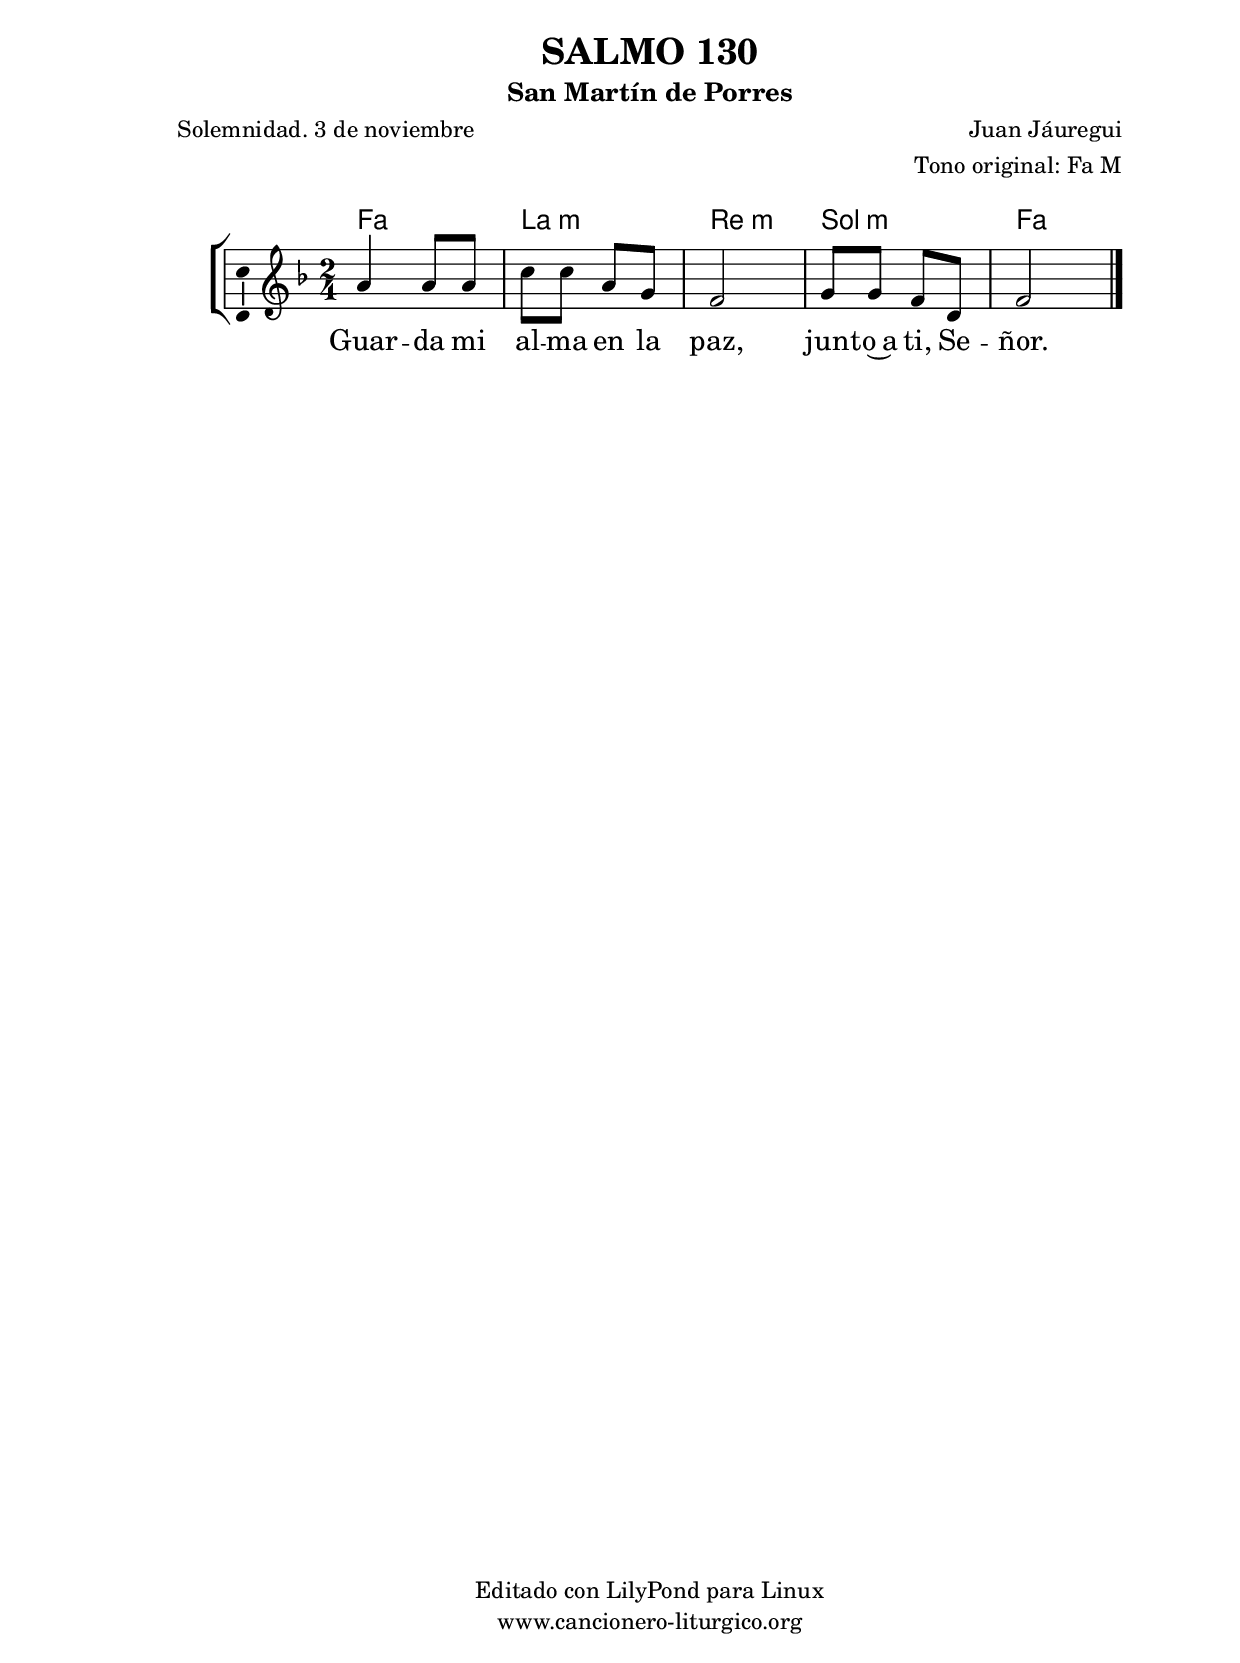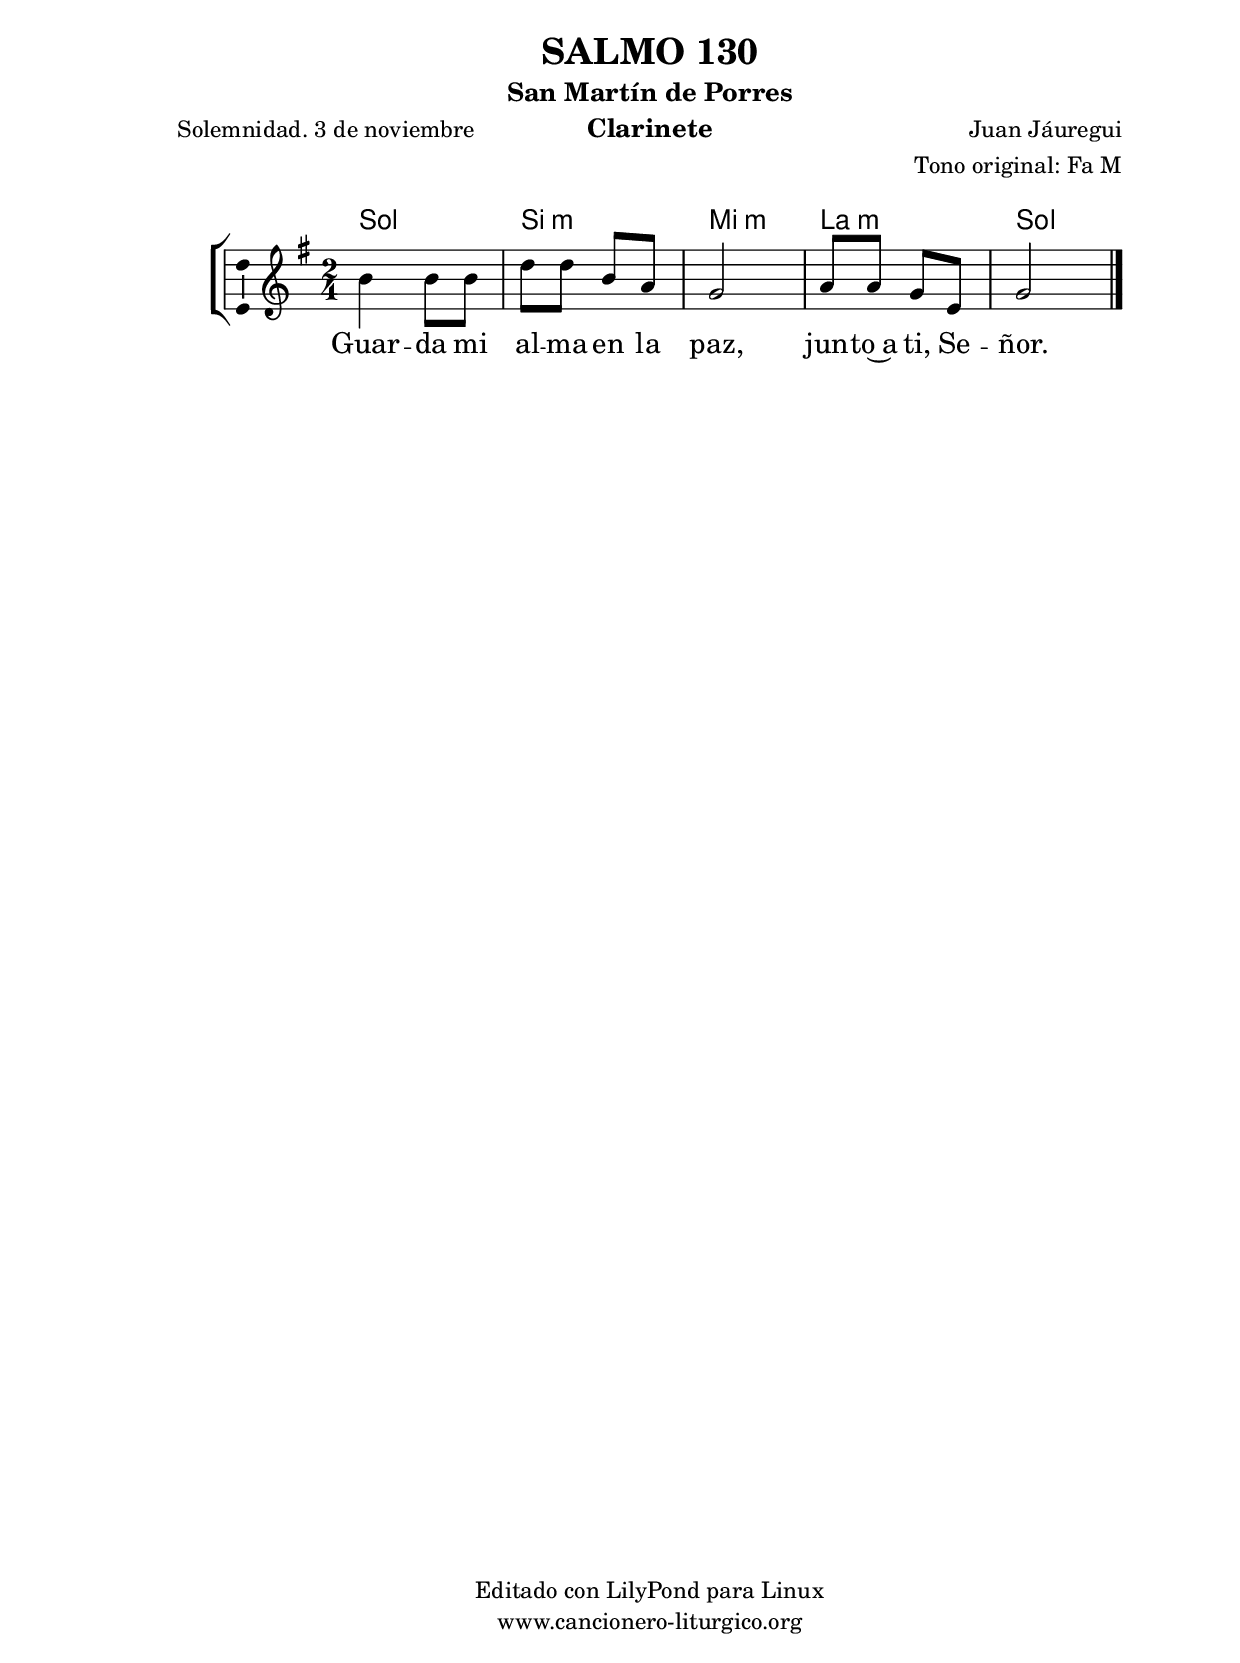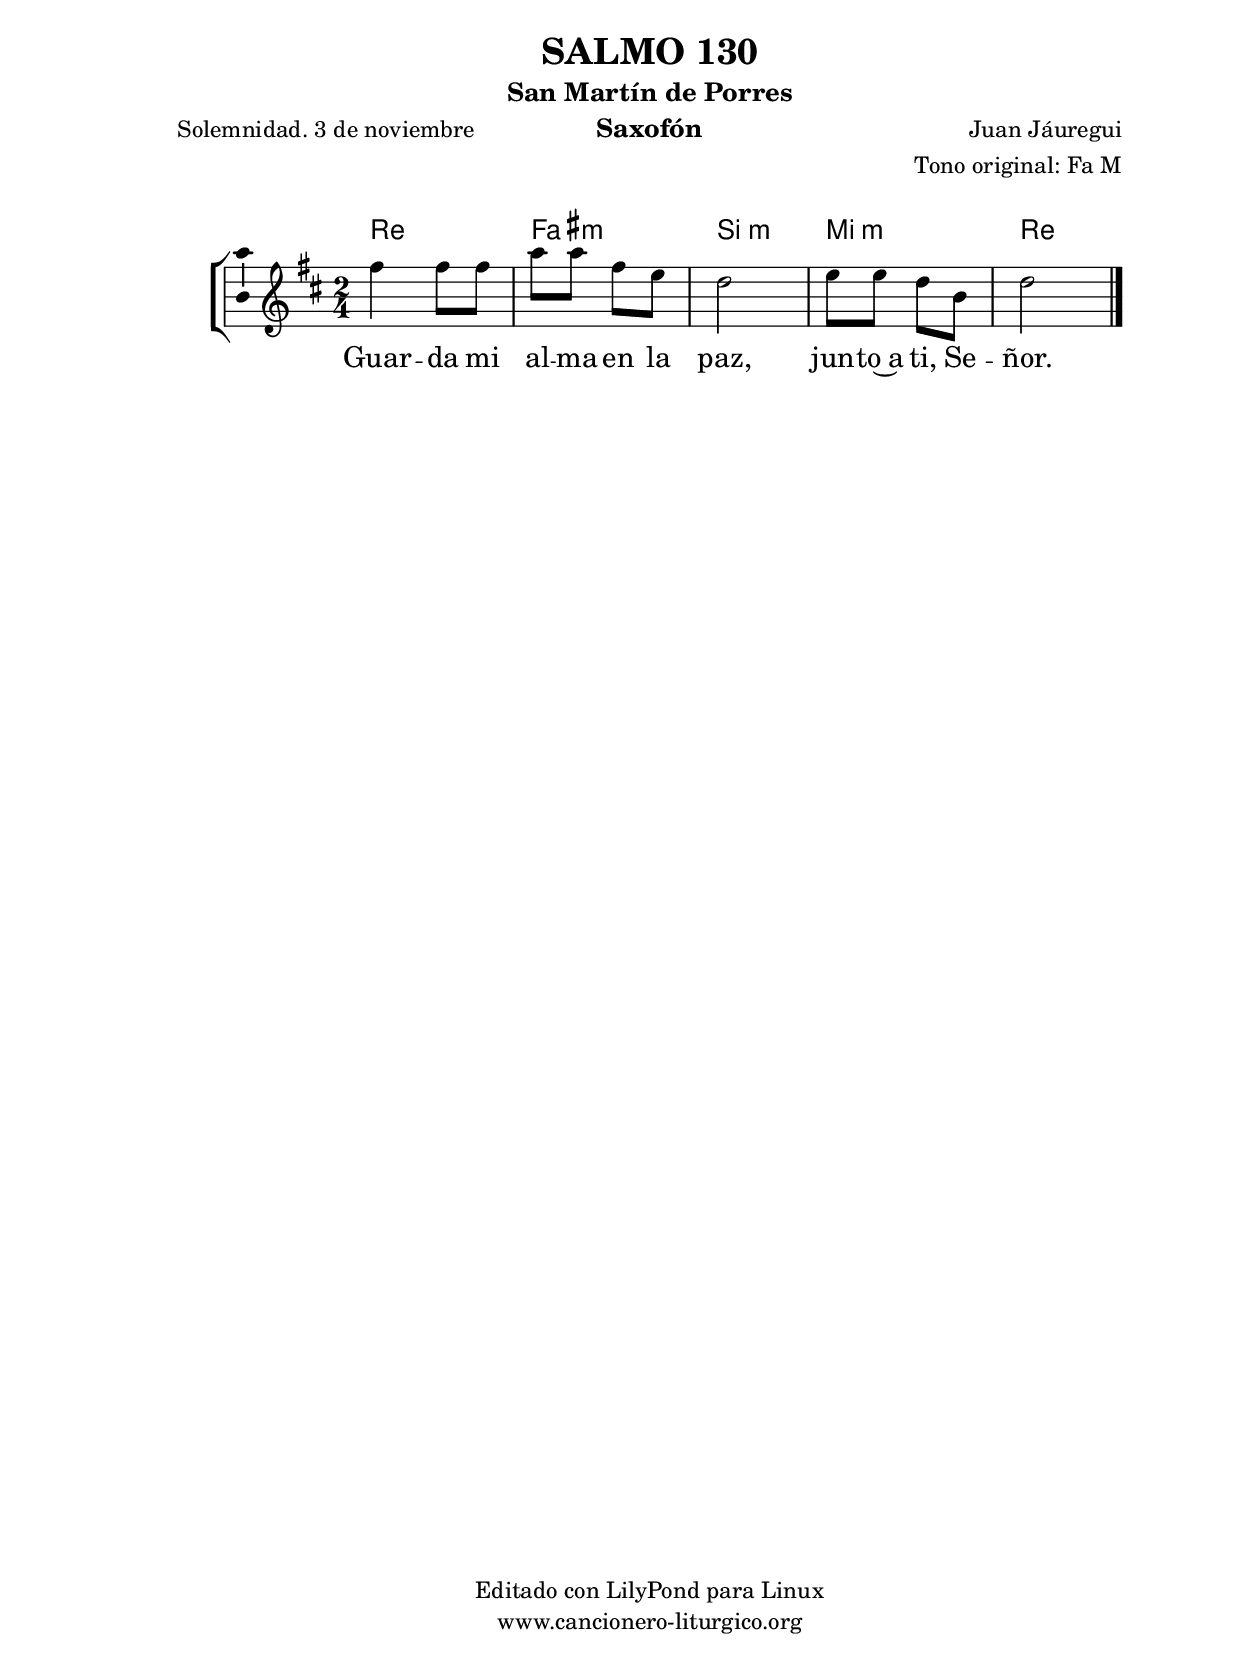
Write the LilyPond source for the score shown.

%
%para convertir .midi en .wav:
%timidity filename.midi -Ow -o finename.wav
%
%
%Para convertir de .wav a .mp3:
%lame -h -m j filename.wav
%
%
%para escuchar el midi:
%timidity nombrefichero.midi
%


%versión de lilypond para la que se ha escrito esta partitura:
\version "2.16.0"

	%Tamaño papel
	#(set-default-paper-size "a4")
	%Tamaño partitura
	#(set-global-staff-size 20)
	%No responde al pulsar sobre una nota
	#(ly:set-option 'point-and-click #f)

%parámetros del encabezamiento:
\header {
	title = "SALMO 130"
	subtitle = "San Martín de Porres"
	composer = "Juan Jáuregui"
	poet = "Solemnidad. 3 de noviembre"
	meter = ""
	arranger = "Tono original: Fa M"
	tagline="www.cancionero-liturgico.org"
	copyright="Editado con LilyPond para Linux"
	tiempo = ""
	usos = "Salmo"
	letra = "Guarda mi alma en la paz, junto a ti, Señor."
	}

%parámetros asociados al papel:
\paper  {
	oddHeaderMarkup = \markup {\fill-line { \on-the-fly #not-first-page \fromproperty #'header:title \on-the-fly #not-first-page \fromproperty #'header:composer }}
	evenHeaderMarkup = \markup {\fill-line { \fromproperty #'header:composer \fromproperty #'header:title }}
	#(set-paper-size "a4")
	print-page-number = ##f
	first-page-number = 1
	print-first-page-number = ##f
%	head-separation = 3.0 \cm
	top-margin = 2.0 \cm
	bottom-margin = 0.5\cm
%%%	bottom-margin = -1.0\cm
	left-margin = 3.0 \cm
	line-width = 16.0 \cm 
	indent = 8\mm
	interscoreline = 2.\mm
	between-system-space = 15\mm
%	para que las partituras no llenen la hoja:
	ragged-bottom = ##t
%	idem para la última hoja:
	ragged-last-bottom = ##f
%	para que las partituras llenen el ancho del papel:
	ragged-last = ##f
	after-title-space = 2.5 \cm
%page-count=1
%system-count=8

	%Flexible Vertical Spacing
%	markup-markup-spacing =
%	#'((basic-distance . 15) (minimum-distance . 15) (padding . 3))
	markup-system-spacing =
	#'((basic-distance . 15) (minimum-distance . 15) (padding . 3))
	system-system-spacing =
	#'((basic-distance . 15) (minimum-distance . 15) (padding . 3))
	score-system-spacing =
	#'((basic-distance . 15) (minimum-distance . 15) (padding . 5))
%	top-system-spacing = % header
%	#'((basic-distance . 8) (minimum-distance . 0) (padding . 3))
%	top-markup-spacing =
%	#'((basic-distance . 20) (minimum-distance . 20) (padding . 3))
	last-bottom-spacing = % footer
	#'((basic-distance . 5) (minimum-distance . 5) (padding . 3))
%	score-markup-spacing =
%	#'((basic-distance . 16) (minimum-distance . 13) (padding . 3))

	}


%parámetros que afectan a toda la partitura:
global =  {
	%clave de sol (G):
	\clef G
	%armadura:
%	\transpose ees f
	\key f \major
	\tempo 4=90
	\set Score.tempoHideNote = ##t
	}


acordes = {
	\italianChords
	\chordmode {
%	\transpose ees f
{

f2 a:m d:m g:m f

	}
	}
}

melodia = 
%	\transpose ees f
{
	\relative c''{

\time 2/4

a4 a8 a
c8 c a g
f2
g8 g f d
f2

	\bar "|."
	}
	}


texto = \lyricmode {
Guar -- da mi al -- ma en la paz, jun -- to~a ti, Se -- ñor.
	}


acordesStaff = \context ChordNames = acordesStaff <<
	\set chordChanges = ##t
	\acordes
	>>


vozStaff = \context Voice = vozStaff
\with {\consists "Ambitus_engraver"}
<<
%	\set Staff.instrumentName = ""
%	\set Staff.shortInstrumentName = ""
%	\set Staff.midiInstrument = #"clarinet"
%	\set Staff.midiInstrument = #"cello"
%	\set Staff.midiInstrument = #"flute"
	\set Staff.midiInstrument = #"electric guitar (jazz)"
%	\set Staff.midiInstrument = #"english horn"
%	\set Staff.midiInstrument = #"violin"
%	\set Staff.midiInstrument = #"glockenspiel"
	\set Staff.midiMinimumVolume = #0.7
	\set Staff.midiMaximumVolume = #0.9
	\global
	\melodia
	>>


textoStaff = \context Lyrics = textoStaff <<
	\lyricsto vozStaff \texto
	>>

\book {
	\score {
		\context ChoirStaff {
			\override StaffGroup.SystemStartBracket #'collapse-height = #1
			\override Score.SystemStartBar #'collapse-height = #1
			<<
			\acordesStaff
			\vozStaff
			\textoStaff
			>>
			}
		\layout {
	    		\context {
				\Lyrics
				\override LyricText #'font-size = #2
				}
	   		 \context {
				\Score
				%fontSize = #3
				\override StaffSymbol #'staff-space = #(magstep +3)
				%\override Beam #'thickness = #0.55
				%\override SpacingSpanner #'spacing-increment = #1.0
				%\override Slur #'height-limit = #1.5
				}
			}
		}
	\score {
		\unfoldRepeats
		\context ChoirStaff {
			<<
			\acordesStaff
			\vozStaff
			>>
			}
		\midi {
	  		\context {
	  			\Score
				tempoWholesPerMinute = #(ly:make-moment 70 4)
				}
			}
		}
	}

%Partitura para clarinete
#(define output-suffix "C")
\book {
	\header{
		instrument = "Clarinete"
		}
	\score {
		\context ChoirStaff {
			\override StaffGroup.SystemStartBracket #'collapse-height = #1
			\override Score.SystemStartBar #'collapse-height = #1
\transpose c d
			<<
			\acordesStaff
			\vozStaff
			\textoStaff
			>>
			}
		\layout {
	    		\context {
				\Lyrics
				\override LyricText #'font-size = #2
				}
	   		 \context {
				\Score
				%fontSize = #3
				\override StaffSymbol #'staff-space = #(magstep +3)
				%\override Beam #'thickness = #0.55
				%\override SpacingSpanner #'spacing-increment = #1.0
				%\override Slur #'height-limit = #1.5
				}
			}
		}
	}

%Partitura para saxofón
#(define output-suffix "S")
\book {
	\header{
		instrument = "Saxofón"
		}
	\score {
		\context ChoirStaff {
			\override StaffGroup.SystemStartBracket #'collapse-height = #1
			\override Score.SystemStartBar #'collapse-height = #1
\transpose c a
			<<
			\acordesStaff
			\vozStaff
			\textoStaff
			>>
			}
		\layout {
	    		\context {
				\Lyrics
				\override LyricText #'font-size = #2
				}
	   		 \context {
				\Score
				%fontSize = #3
				\override StaffSymbol #'staff-space = #(magstep +3)
				%\override Beam #'thickness = #0.55
				%\override SpacingSpanner #'spacing-increment = #1.0
				%\override Slur #'height-limit = #1.5
				}
			}
		}
	}

